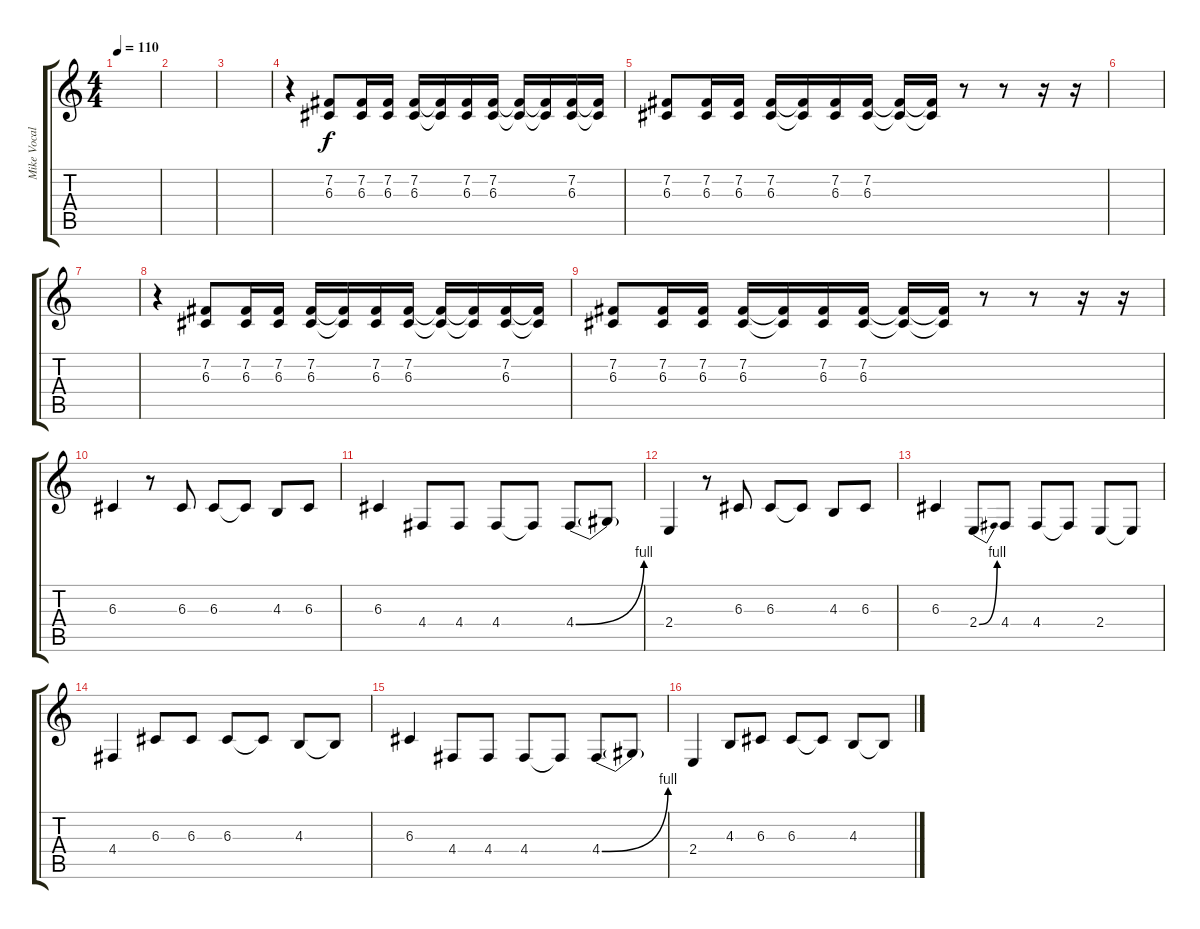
\track ("Mike Vocals" "Mike Vocal") {instrument harmonica}
\staff {score tabs}
\tuning (E4 B3 G3 D3 A2 E2) {hide}
\ts (4 4)
\tempo 110
\clef g2
\ks c
|
|
|
r.4 (7.2 6.3).8 (7.2 6.3).16 (7.2 6.3).16 (7.2 6.3).16 (7.2{t} 6.3{t}).16 (7.2 6.3).16 (7.2 6.3).16 (7.2{t} 6.3{t}).16 (7.2{t} 6.3{t}).16 (7.2 6.3).16 (7.2{t} 6.3{t}).16 |
(7.2 6.3).8 (7.2 6.3).16 (7.2 6.3).16 (7.2 6.3).16 (7.2{t} 6.3{t}).16 (7.2 6.3).16 (7.2 6.3).16 (7.2{t} 6.3{t}).16 (7.2{t} 6.3{t}).16 r.8 r.8 r.16 r.16 |
|
|
r.4 (7.2 6.3).8 (7.2 6.3).16 (7.2 6.3).16 (7.2 6.3).16 (7.2{t} 6.3{t}).16 (7.2 6.3).16 (7.2 6.3).16 (7.2{t} 6.3{t}).16 (7.2{t} 6.3{t}).16 (7.2 6.3).16 (7.2{t} 6.3{t}).16 |
(7.2 6.3).8 (7.2 6.3).16 (7.2 6.3).16 (7.2 6.3).16 (7.2{t} 6.3{t}).16 (7.2 6.3).16 (7.2 6.3).16 (7.2{t} 6.3{t}).16 (7.2{t} 6.3{t}).16 r.8 r.8 r.16 r.16 |
6.3.4 r.8 6.3.8 6.3.8 6.3{t}.8 4.3.8 6.3.8 |
6.3.4 4.4.8 4.4.8 4.4.8 4.4{t}.8 4.4{be (bend 0 0 60 4)}.8 4.4{t}.8 |
2.4.4 r.8 6.3.8 6.3.8 6.3{t}.8 4.3.8 6.3.8 |
6.3.4 2.4{be (bend 0 0 60 4)}.8 4.4.8 4.4.8 4.4{t}.8 2.4.8 2.4{t}.8 |
4.4.4 6.3.8 6.3.8 6.3.8 6.3{t}.8 4.3.8 4.3{t}.8 |
6.3.4 4.4.8 4.4.8 4.4.8 4.4{t}.8 4.4{be (bend 0 0 60 4)}.8 4.4{t}.8 |
2.4.4 4.3.8 6.3.8 6.3.8 6.3{t}.8 4.3.8 4.3{t}.8
